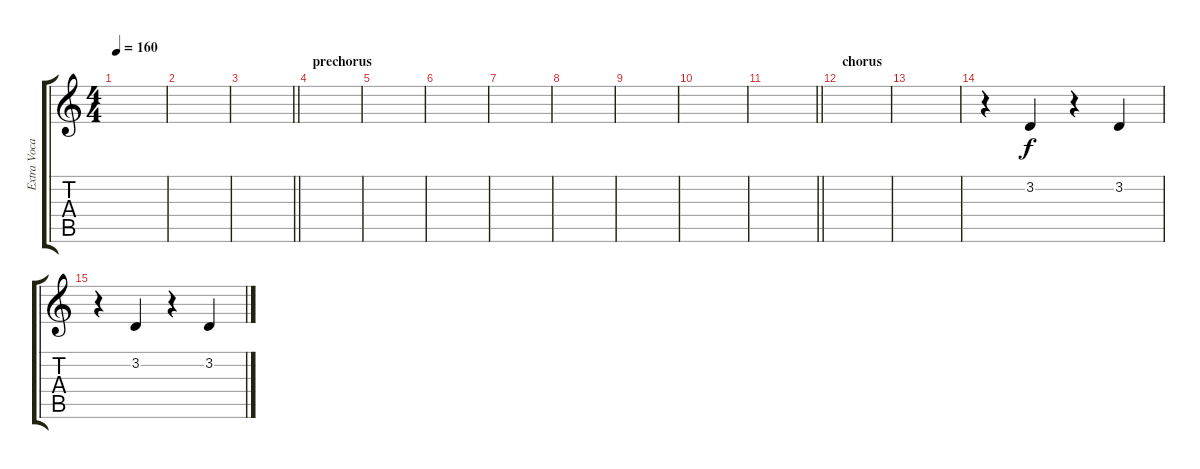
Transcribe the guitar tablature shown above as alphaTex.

\track ("Extra Vocals" "Extra Voca") {instrument choiraahs}
\staff {score tabs}
\tuning (E4 B3 G3 D3 A2 D2) {hide}
\ts (4 4)
\tempo 160
\clef g2
\ks c
|
|
\barLineRight lightlight
|
\section ("" "prechorus")
|
|
|
|
|
|
|
\barLineRight lightlight
|
\section ("" "chorus")
|
|
r.4 3.2.4 r.4 3.2.4 |
r.4 3.2.4 r.4 3.2.4
